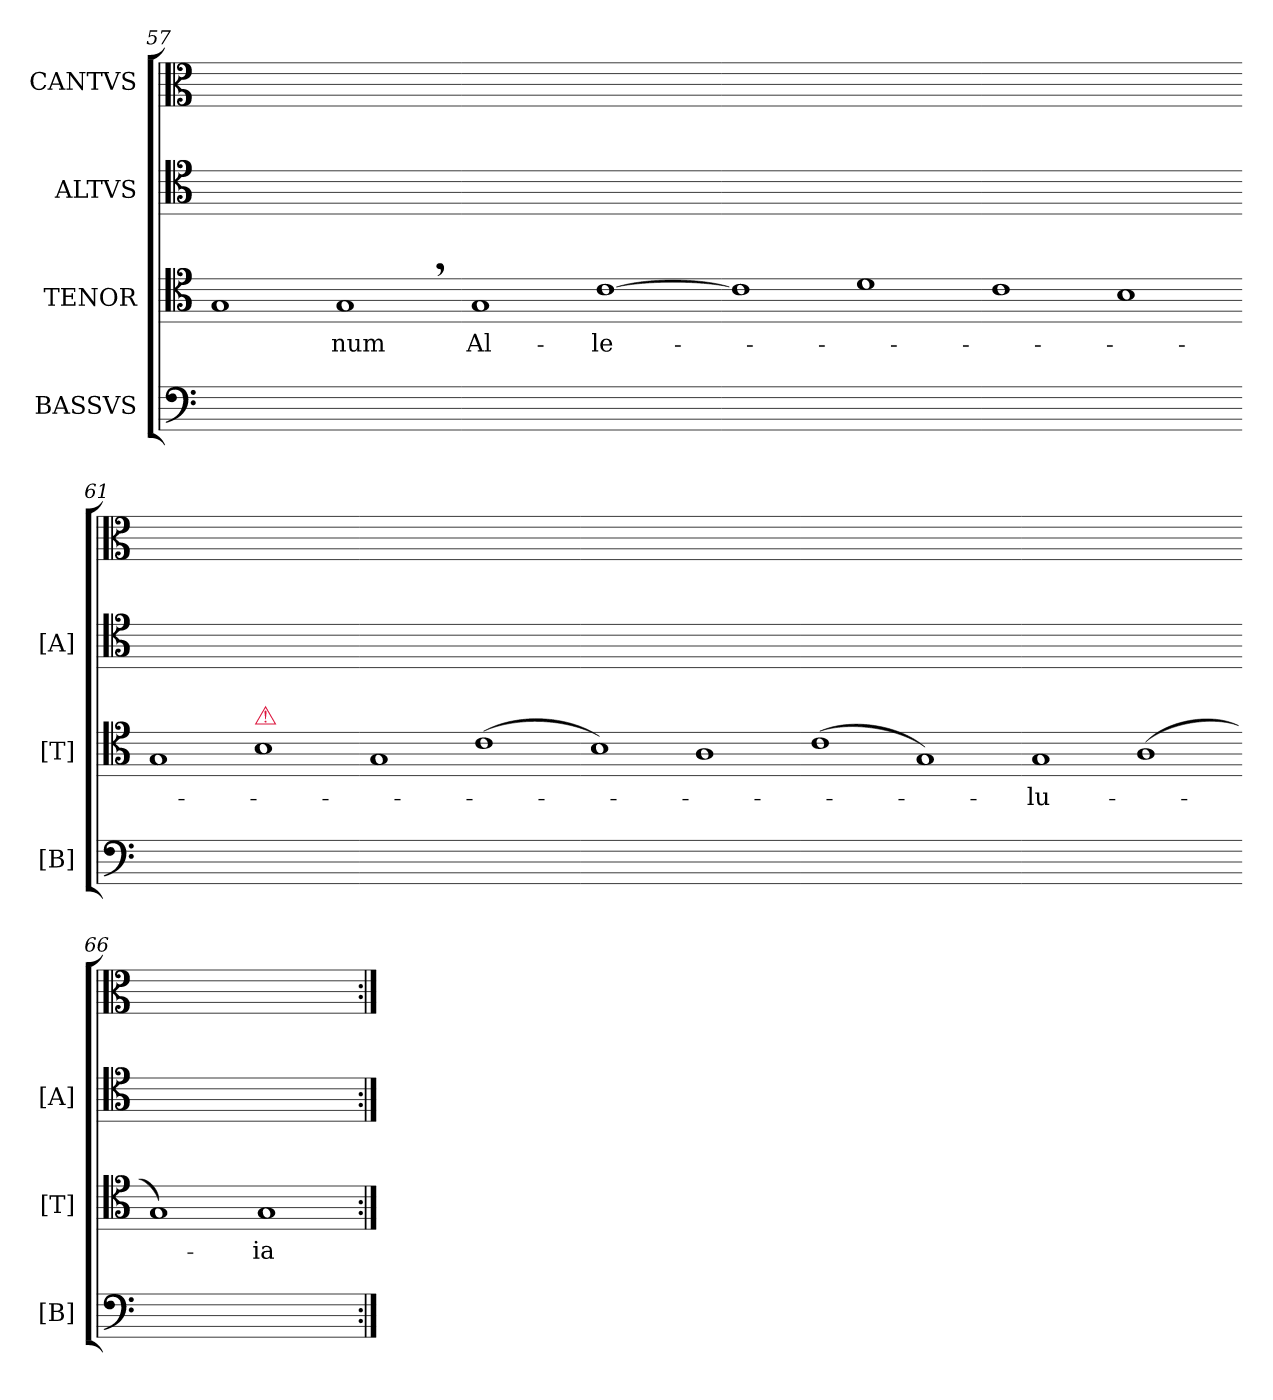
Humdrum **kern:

**kern	**kern	**text	**kern	**kern
*part4	*part3	*part3	*part2	*part1
*staff4	*staff3	*staff3	*staff2	*staff1
*I"BASSVS	*I"TENOR	*	*I"ALTVS	*I"CANTVS
*I'[B]	*I'[T]	*	*I'[A]	*
*clefF4	*clefC4	*	*clefC4	*clefC3
*k[]	*k[]	*	*k[]	*k[]
*F:lyd	*F:lyd	*	*F:lyd	*F:lyd
=57	=57	=57	=57	=57
0ryy	1G	.	0ryy	0ryy
.	1G,>	-num	.	.
=58-	=58-	=58-	=58-	=58-
0ryy	1G	Al-	0ryy	0ryy
.	[1c	-le-	.	.
=59-	=59-	=59-	=59-	=59-
0ryy	1c]	.	0ryy	0ryy
.	1d	.	.	.
=60-	=60-	=60-	=60-	=60-
0ryy	1c	.	0ryy	0ryy
.	1B	.	.	.
=61-	=61-	=61-	=61-	=61-
0ryy	1G	.	0ryy	0ryy
!	!LO:TX:a:color=crimson:t=⚠	!	!	!
.	1B	.	.	.
=62-	=62-	=62-	=62-	=62-
0ryy	1G	.	0ryy	0ryy
.	(>1c	.	.	.
=63-	=63-	=63-	=63-	=63-
0ryy	1B)	.	0ryy	0ryy
.	1A	.	.	.
=64-	=64-	=64-	=64-	=64-
0ryy	(>1c	.	0ryy	0ryy
.	1G)	.	.	.
=65-	=65-	=65-	=65-	=65-
0ryy	1G	-lu-	0ryy	0ryy
.	(>1A	.	.	.
=66-	=66-	=66-	=66-	=66-
0ryy	1G)	.	0ryy	0ryy
.	1G	-ia	.	.
=:|!	=:|!	=:|!	=:|!	=:|!
*-	*-	*-	*-	*-
